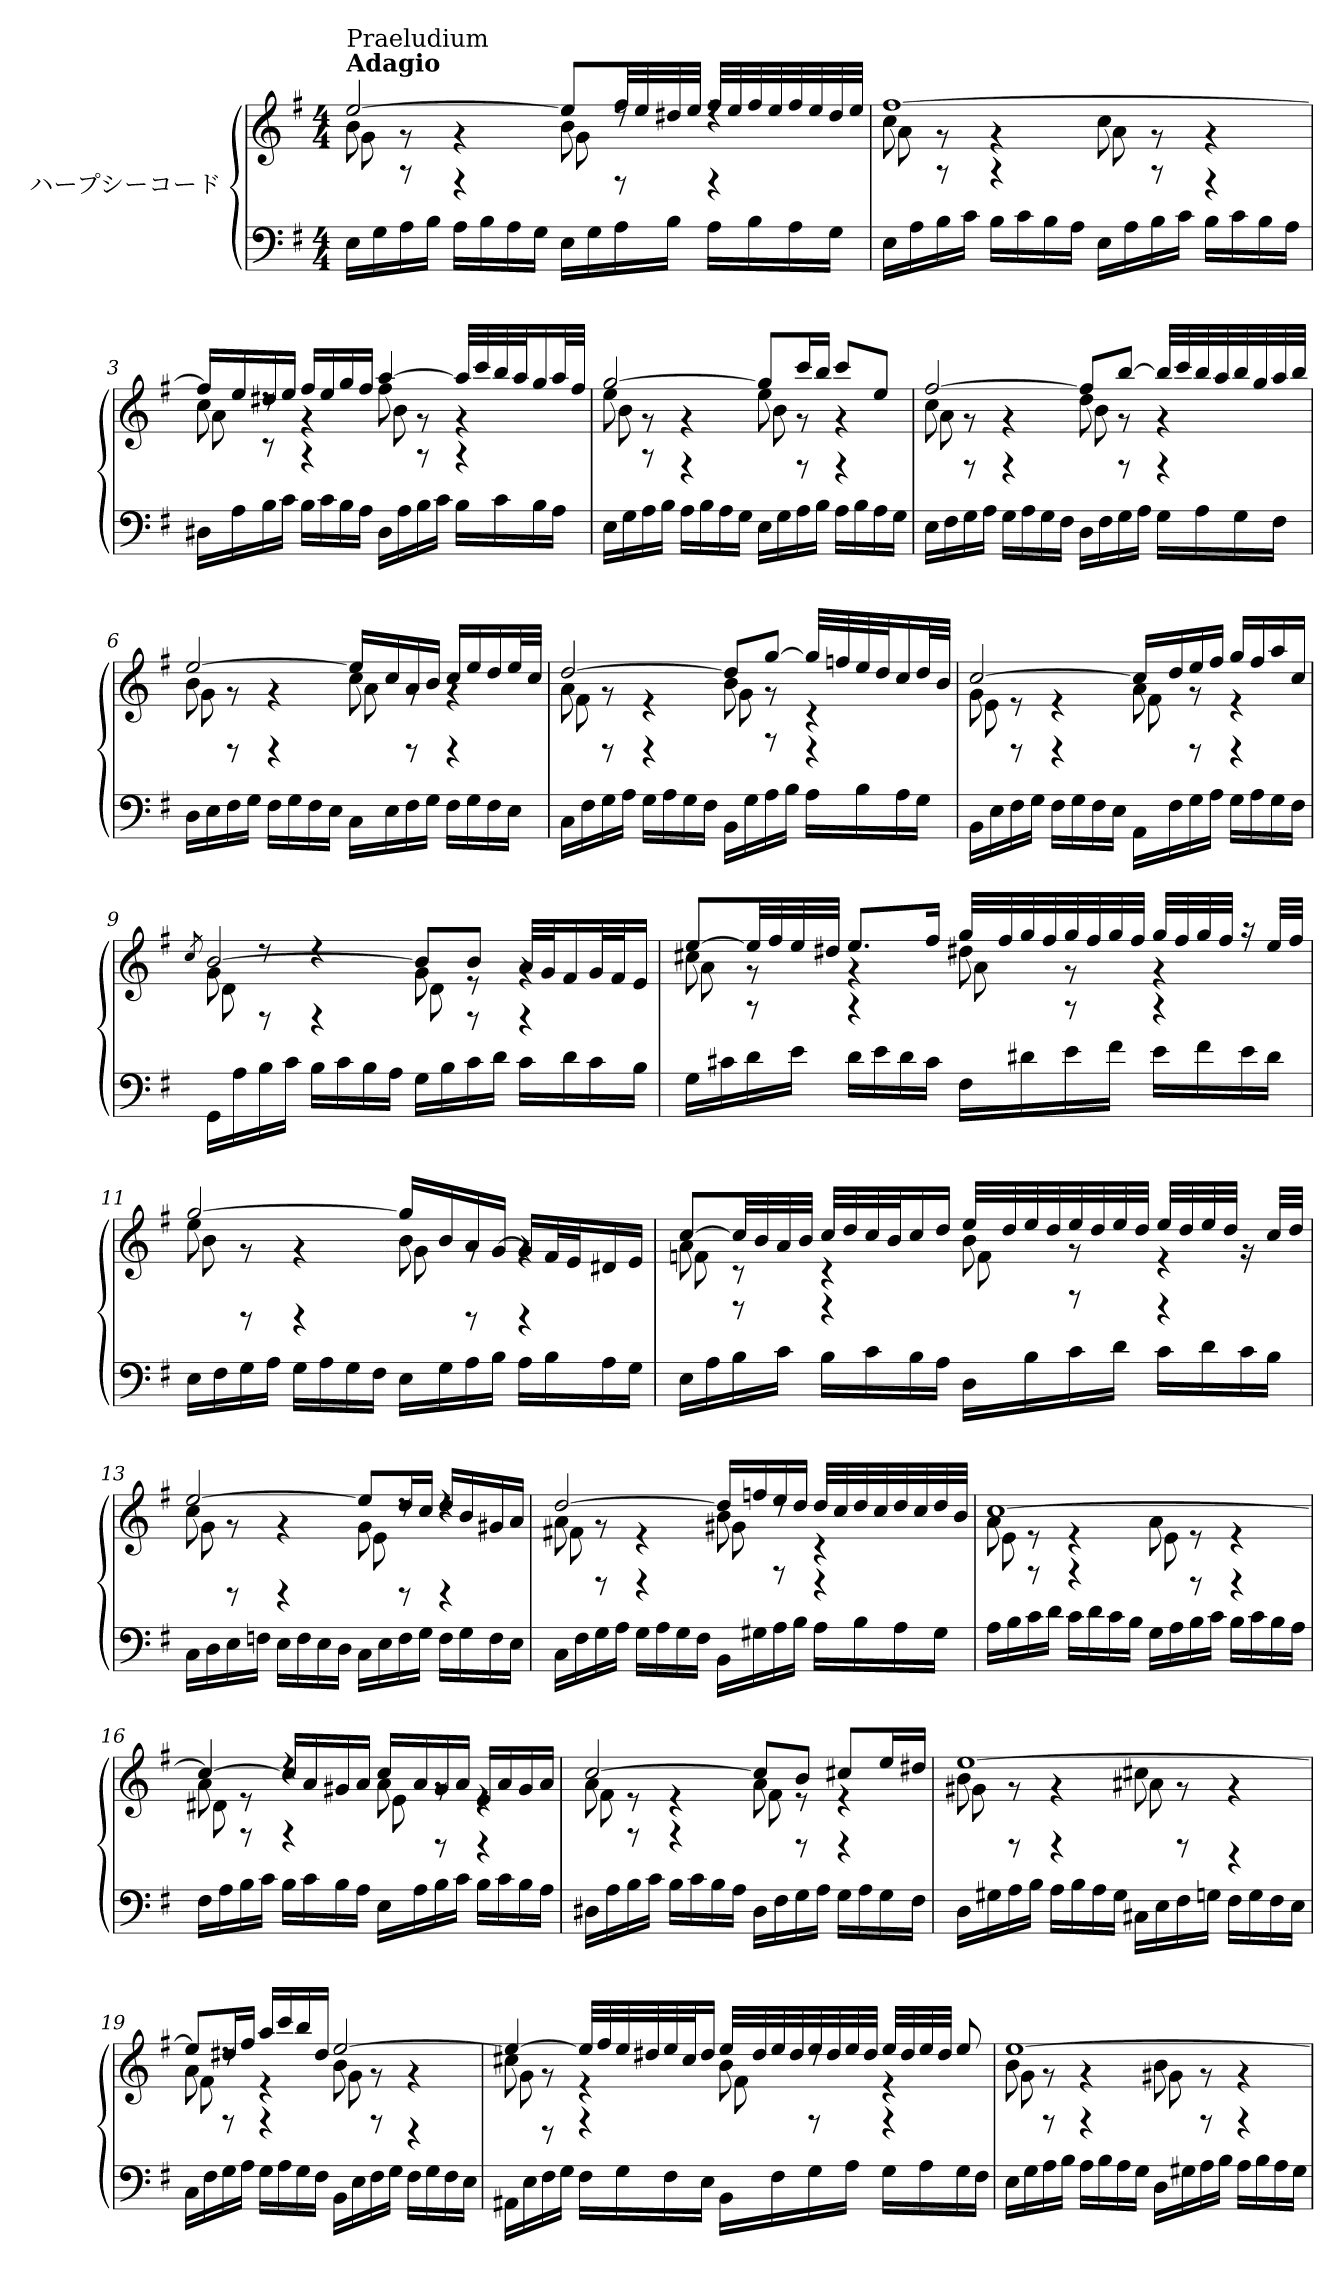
**kern	**kern
*part1	*part1
*staff2	*staff1
*I"ハープシーコード	*
*clefF4	*clefG2
*k[f#]	*k[f#]
*M4/4	*M4/4
=1	=1
*^	*^
*	*	*	*^
!	!	!LO:TX:a:B:t=Adagio	!	!
!	!	!LO:TX:a:t=Praeludium	!	!
16E\LL	8ryy	[2ee/	8b\	8g\
16G\	.	.	.	.
16A\	8rdd	.	8r	4.ryy
16B\JJ	.	.	.	.
16A\LL	4rb	.	4r	.
16B\	.	.	.	.
16A\	.	.	.	.
16G\JJ	.	.	.	.
16E\LL	8ryy	8ee/L]	8b\	8g\
16G\	.	.	.	.
16A\	8rb	32ff#/LL	8rdd	4.ryy
.	.	32ee/	.	.
16B\JJ	.	32dd#X/	.	.
.	.	32ee/JJJ	.	.
16A\LL	4rb	32ff#/LLL	4rdd	.
.	.	32ee/	.	.
16B\	.	32ff#/	.	.
.	.	32ee/	.	.
16A\	.	32ff#/	.	.
.	.	32ee/	.	.
16G\JJ	.	32dd#/	.	.
.	.	32ee/JJJ	.	.
=2	=2	=2	=2	=2
16E\LL	8ryy	[1ff#	8cc\	8a\
16A\	.	.	.	.
16B\	8rdd	.	8r	4.ryy
16c\JJ	.	.	.	.
16B\LL	4rdd	.	4r	.
16c\	.	.	.	.
16B\	.	.	.	.
16A\JJ	.	.	.	.
16E\LL	8ryy	.	8cc\	8a\
16A\	.	.	.	.
16B\	8rdd	.	8r	4.ryy
16c\JJ	.	.	.	.
16B\LL	4rb	.	4r	.
16c\	.	.	.	.
16B\	.	.	.	.
16A\JJ	.	.	.	.
!!LO:LB:g=z	!!	!!
=3	=3	=3	=3	=3
16D#X\LL	8ryy	16ff#/LL]	8cc\	8a\
16A\	.	16ee/	.	.
16B\	8rff	16dd#X/	8rdd	4.ryy
16c\JJ	.	16ee/JJ	.	.
16B\LL	4rdd	16ff#/LL	4r	.
16c\	.	16ee/	.	.
16B\	.	16gg/	.	.
16A\JJ	.	16ff#/JJ	.	.
16D#\LL	8ryy	[4aa/	8ff#\	8b\
16A\	.	.	.	.
16B\	8rdd	.	8r	4.ryy
16c\JJ	.	.	.	.
16B\LL	4rdd	32aa/LLL]	4r	.
.	.	32ccc/	.	.
16c\	.	32bb/	.	.
.	.	32aa/J	.	.
16B\	.	16gg/	.	.
16A\JJ	.	32aa/L	.	.
.	.	32ff#/JJJ	.	.
=4	=4	=4	=4	=4
16E\LL	8ryy	[2gg/	8ee\	8b\
16G\	.	.	.	.
16A\	8rdd	.	8r	4.ryy
16B\JJ	.	.	.	.
16A\LL	4rb	.	4r	.
16B\	.	.	.	.
16A\	.	.	.	.
16G\JJ	.	.	.	.
16E\LL	8ryy	8gg/L]	8ee\	8b\
16G\	.	.	.	.
16A\	8rb	16ccc/L	8r	4.ryy
16B\JJ	.	16bb/JJ	.	.
16A\LL	4rb	8ccc/L	4r	.
16B\	.	.	.	.
16A\	.	8ee/J	.	.
16G\JJ	.	.	.	.
!!LO:LB:g=z	!!	!!
=5	=5	=5	=5	=5
16E\LL	8ryy	[2ff#/	8cc\	8a\
16F#\	.	.	.	.
16G\	8rb	.	8r	4.ryy
16A\JJ	.	.	.	.
16G\LL	4rb	.	4r	.
16A\	.	.	.	.
16G\	.	.	.	.
16F#\JJ	.	.	.	.
16D\LL	8ryy	8ff#/L]	8dd\	8b\
16F#\	.	.	.	.
16G\	8rb	[8bb/J	8r	4.ryy
16A\JJ	.	.	.	.
16G\LL	4rb	32bb/LLL]	4r	.
.	.	32ccc/	.	.
16A\	.	32bb/	.	.
.	.	32aa/	.	.
16G\	.	32bb/	.	.
.	.	32gg/	.	.
16F#\JJ	.	32aa/	.	.
.	.	32bb/JJJ	.	.
=6	=6	=6	=6	=6
16D\LL	8ryy	[2ee/	8b\	8g\
16E\	.	.	.	.
16F#\	8rb	.	8r	4.ryy
16G\JJ	.	.	.	.
16F#\LL	4rb	.	4r	.
16G\	.	.	.	.
16F#\	.	.	.	.
16E\JJ	.	.	.	.
16C\LL	8ryy	16ee/LL]	8cc\	8a\
16E\	.	16cc/	.	.
16F#\	8rb	16a/	8rg	4.ryy
16G\JJ	.	16b/JJ	.	.
16F#\LL	4rb	16cc/LL	4rg	.
16G\	.	16ee/	.	.
16F#\	.	16dd/	.	.
16E\JJ	.	32ee/L	.	.
.	.	32cc/JJJ	.	.
!!LO:LB:g=z	!!	!!
=7	=7	=7	=7	=7
16C\LL	8ryy	[2dd/	8a\	8f#\
16F#\	.	.	.	.
16G\	8rb	.	8r	4.ryy
16A\JJ	.	.	.	.
16G\LL	4rb	.	4r	.
16A\	.	.	.	.
16G\	.	.	.	.
16F#\JJ	.	.	.	.
16BB\LL	8ryy	8dd/L]	8b\	8g\
16G\	.	.	.	.
16A\	8rdd	[8gg/J	8r	4.ryy
16B\JJ	.	.	.	.
16A\LL	4rb	32gg/LLL]	4r	.
.	.	32ffn/	.	.
16B\	.	32ee/	.	.
.	.	32dd/J	.	.
16A\	.	16cc/	.	.
16G\JJ	.	32dd/L	.	.
.	.	32b/JJJ	.	.
=8	=8	=8	=8	=8
16BB\LL	8ryy	[2cc/	8g\	8e\
16E\	.	.	.	.
16F#\	8rb	.	8r	4.ryy
16G\JJ	.	.	.	.
16F#\LL	4rb	.	4r	.
16G\	.	.	.	.
16F#\	.	.	.	.
16E\JJ	.	.	.	.
16AA\LL	8ryy	16cc/LL]	8a\	8f#\
16F#\	.	16dd/	.	.
16G\	8rb	16ee/	8r	4.ryy
16A\JJ	.	16ff#/JJ	.	.
16G\LL	4rb	16gg/LL	4r	.
16A\	.	16ff#/	.	.
16G\	.	16aa/	.	.
16F#\JJ	.	16cc/JJ	.	.
!!LO:LB:g=z	!!	!!
=9	=9	=9	=9	=9
.	.	8qcc/	.	.
16GG\LL	8ryy	[2b/	8g\	8d\
16A\	.	.	.	.
16B\	8rdd	.	8rdd	4.ryy
16c\JJ	.	.	.	.
16B\LL	4rdd	.	4rdd	.
16c\	.	.	.	.
16B\	.	.	.	.
16A\JJ	.	.	.	.
16G\LL	8ryy	8b/L]	8g\	8d\
16B\	.	.	.	.
16c\	8rdd	8b/J	8r	4.ryy
16d\JJ	.	.	.	.
16c\LL	4rdd	32a/LLL	4rg	.
.	.	32g/J	.	.
16d\	.	16f#/	.	.
16c\	.	32g/L	.	.
.	.	32f#/J	.	.
16B\JJ	.	16e/JJ	.	.
!!LO:PB:g=z	!!	!!
=10	=10	=10	=10	=10
16G\LL	8ryy	[8ee/L	8cc#X\	8a\
16c#X\	.	.	.	.
16d\	8rff	32ee/LL]	8r	4.ryy
.	.	32ff#/	.	.
16e\JJ	.	32ee/	.	.
.	.	32dd#X/JJJ	.	.
16d\LL	4rff	8.ee/L	4r	.
16e\	.	.	.	.
16d\	.	.	.	.
16c#\JJ	.	16ff#/Jk	.	.
16F#\LL	8ryy	32gg/LLL	8dd#X\	8a\
.	.	32ff#/	.	.
16d#X\	.	32gg/	.	.
.	.	32ff#/	.	.
16e\	8rff	32gg/	8r	4.ryy
.	.	32ff#/	.	.
16f#\JJ	.	32gg/	.	.
.	.	32ff#/JJJ	.	.
16e\LL	4rff	32gg/LLL	4r	.
.	.	32ff#/	.	.
16f#\	.	32gg/	.	.
.	.	32ff#/JJJ	.	.
16e\	.	16r	.	.
16d#\JJ	.	32ee/LLL	.	.
.	.	32ff#/JJJ	.	.
!!LO:LB:g=z	!!	!!
=11	=11	=11	=11	=11
16E\LL	8ryy	[2gg/	8ee\	8b\
16F#\	.	.	.	.
16G\	8rb	.	8r	4.ryy
16A\JJ	.	.	.	.
16G\LL	4rb	.	4r	.
16A\	.	.	.	.
16G\	.	.	.	.
16F#\JJ	.	.	.	.
16E\LL	8ryy	16gg/LL]	8b\	8g\
16G\	.	16b/	.	.
16A\	8rb	16a/	8rg	4.ryy
16B\JJ	.	[16g/JJ	.	.
16A\LL	4rb	16g/LL]	4rg	.
16B\	.	32f#/L	.	.
.	.	32e/J	.	.
16A\	.	16d#X/	.	.
16G\JJ	.	16e/JJ	.	.
=12	=12	=12	=12	=12
16E\LL	8ryy	[8cc/L	8a\	8fn\
16A\	.	.	.	.
16B\	8rdd	32cc/LL]	8r	4.ryy
.	.	32b/	.	.
16c\JJ	.	32a/	.	.
.	.	32b/JJJ	.	.
16B\LL	4rdd	32cc/LLL	4r	.
.	.	32dd/	.	.
16c\	.	32cc/	.	.
.	.	32b/J	.	.
16B\	.	16cc/	.	.
16A\JJ	.	16dd/JJ	.	.
16D\LL	8ryy	32ee/LLL	8b\	8f\
.	.	32dd/	.	.
16B\	.	32ee/	.	.
.	.	32dd/	.	.
16c\	8rff	32ee/	8r	4.ryy
.	.	32dd/	.	.
16d\JJ	.	32ee/	.	.
.	.	32dd/JJJ	.	.
16c\LL	4rdd	32ee/LLL	4r	.
.	.	32dd/	.	.
16d\	.	32ee/	.	.
.	.	32dd/JJJ	.	.
16c\	.	16rg	.	.
16B\JJ	.	32cc/LLL	.	.
.	.	32dd/JJJ	.	.
!!LO:LB:g=z	!!	!!
=13	=13	=13	=13	=13
16C\LL	8ryy	[2ee/	8cc\	8g\
16D\	.	.	.	.
16E\	8rg	.	8r	4.ryy
16Fn\JJ	.	.	.	.
16E\LL	4rg	.	4r	.
16F\	.	.	.	.
16E\	.	.	.	.
16D\JJ	.	.	.	.
16C\LL	8ryy	8ee/L]	8g\	8e\
16E\	.	.	.	.
16F\	8rg	16dd/L	8rdd	4.ryy
16G\JJ	.	16cc/JJ	.	.
16F\LL	4rg	16dd/LL	4rdd	.
16G\	.	16b/	.	.
16F\	.	16g#X/	.	.
16E\JJ	.	16a/JJ	.	.
=14	=14	=14	=14	=14
16C\LL	8ryy	[2dd/	8a\	8f#X\
16F#\	.	.	.	.
16G\	8rb	.	8r	4.ryy
16A\JJ	.	.	.	.
16G\LL	4rb	.	4r	.
16A\	.	.	.	.
16G\	.	.	.	.
16F#\JJ	.	.	.	.
16BB\LL	8ryy	16dd/LL]	8b\	8g#X\
16G#X\	.	16ffn/	.	.
16A\	8rdd	16ee/	8rdd	4.ryy
16B\JJ	.	16dd/JJ	.	.
16A\LL	4rb	32dd/LLL	4r	.
.	.	32cc/	.	.
16B\	.	32dd/	.	.
.	.	32cc/	.	.
16A\	.	32dd/	.	.
.	.	32cc/	.	.
16G#\JJ	.	32dd/	.	.
.	.	32b/JJJ	.	.
!!LO:LB:g=z	!!	!!
=15	=15	=15	=15	=15
16A\LL	8ryy	[1cc	8a\	8e\
16B\	.	.	.	.
16c\	8rdd	.	8r	4.ryy
16d\JJ	.	.	.	.
16c\LL	4rdd	.	4r	.
16d\	.	.	.	.
16c\	.	.	.	.
16B\JJ	.	.	.	.
16G\LL	8ryy	.	8a\	8e\
16A\	.	.	.	.
16B\	8rb	.	8r	4.ryy
16c\JJ	.	.	.	.
16B\LL	4rb	.	4r	.
16c\	.	.	.	.
16B\	.	.	.	.
16A\JJ	.	.	.	.
=16	=16	=16	=16	=16
16F#\LL	8ryy	4cc/_	8a\	8d#X\
16A\	.	.	.	.
16B\	8rdd	.	8r	4.ryy
16c\JJ	.	.	.	.
16B\LL	4rdd	16cc/LL]	4rdd	.
16c\	.	16a/	.	.
16B\	.	16g#X/	.	.
16A\JJ	.	16a/JJ	.	.
16E\LL	8ryy	16cc/LL	8a\	8e\
16A\	.	16a/	.	.
16B\	8rb	16g#/	8rg	4.ryy
16c\JJ	.	16a/JJ	.	.
16B\LL	4rb	16e/LL	4re	.
16c\	.	16a/	.	.
16B\	.	16g#/	.	.
16A\JJ	.	16a/JJ	.	.
!!LO:LB:g=z	!!	!!
=17	=17	=17	=17	=17
16D#X\LL	8ryy	[2cc/	8a\	8f#\
16A\	.	.	.	.
16B\	8rdd	.	8r	4.ryy
16c\JJ	.	.	.	.
16B\LL	4rdd	.	4r	.
16c\	.	.	.	.
16B\	.	.	.	.
16A\JJ	.	.	.	.
16D#\LL	8ryy	8cc/L]	8a\	8f#\
16F#\	.	.	.	.
16G\	8rb	8b/J	8r	4.ryy
16A\JJ	.	.	.	.
16G\LL	4rb	8cc#X/L	4r	.
16A\	.	.	.	.
16G\	.	16ee/L	.	.
16F#\JJ	.	16dd#X/JJ	.	.
=18	=18	=18	=18	=18
16D\LL	8ryy	[1ee	8b\	8g#X\
16G#X\	.	.	.	.
16A\	8rb	.	8r	4.ryy
16B\JJ	.	.	.	.
16A\LL	4rb	.	4r	.
16B\	.	.	.	.
16A\	.	.	.	.
16G#\JJ	.	.	.	.
16C#X\LL	8ryy	.	8cc#X\	8a#X\
16E\	.	.	.	.
16F#\	8rb	.	8r	4.ryy
16Gn\JJ	.	.	.	.
16F#\LL	4rg	.	4r	.
16G\	.	.	.	.
16F#\	.	.	.	.
16E\JJ	.	.	.	.
!!LO:LB:g=z	!!	!!
=19	=19	=19	=19	=19
16C\LL	8ryy	8ee/L]	8a\	8f#\
16F#\	.	.	.	.
16G\	8rb	16dd#X/L	8rdd	4.ryy
16A\JJ	.	16ff#/JJ	.	.
16G\LL	4rb	16aa/LL	4r	.
16A\	.	16ccc/	.	.
16G\	.	16bb/	.	.
16F#\JJ	.	16dd#/JJ	.	.
16BB\LL	8ryy	[2ee/	8b\	8g\
16E\	.	.	.	.
16F#\	8rb	.	8r	4.ryy
16G\JJ	.	.	.	.
16F#\LL	4rg	.	4r	.
16G\	.	.	.	.
16F#\	.	.	.	.
16E\JJ	.	.	.	.
=20	=20	=20	=20	=20
16AA#X\LL	8ryy	4ee/_	8cc#X\	8g\
16E\	.	.	.	.
16F#\	8rg	.	8r	4.ryy
16G\JJ	.	.	.	.
16F#\LL	4rb	32ee/LLL]	4r	.
.	.	32ff#/	.	.
16G\	.	32ee/	.	.
.	.	32dd#X/	.	.
16F#\	.	32ee/	.	.
.	.	32cc#/J	.	.
16E\JJ	.	16dd#/JJ	.	.
16BB\LL	8ryy	32ee/LLL	8b\	8f#\
.	.	32dd#/	.	.
16F#\	.	32ee/	.	.
.	.	32dd#/	.	.
16G\	8rb	32ee/	8rdd	4.ryy
.	.	32dd#/	.	.
16A\JJ	.	32ee/	.	.
.	.	32dd#/JJJ	.	.
16G\LL	4rb	32ee/LLL	4r	.
.	.	32dd#/	.	.
16A\	.	32ee/	.	.
.	.	32dd#/JJJ	.	.
16G\	.	8ee/	.	.
16F#\JJ	.	.	.	.
!!LO:PB:g=z	!!	!!
=21	=21	=21	=21	=21
16E\LL	8ryy	[1ee	8b\	8g\
16G\	.	.	.	.
16A\	8rb	.	8r	4.ryy
16B\JJ	.	.	.	.
16A\LL	4rb	.	4r	.
16B\	.	.	.	.
16A\	.	.	.	.
16G\JJ	.	.	.	.
16D\LL	8ryy	.	8b\	8g#X\
16G#X\	.	.	.	.
16A\	8rb	.	8r	4.ryy
16B\JJ	.	.	.	.
16A\LL	4rb	.	4r	.
16B\	.	.	.	.
16A\	.	.	.	.
16G#\JJ	.	.	.	.
*v	*v	*	*	*
*	*v	*v	*v
=	=
*-	*-
